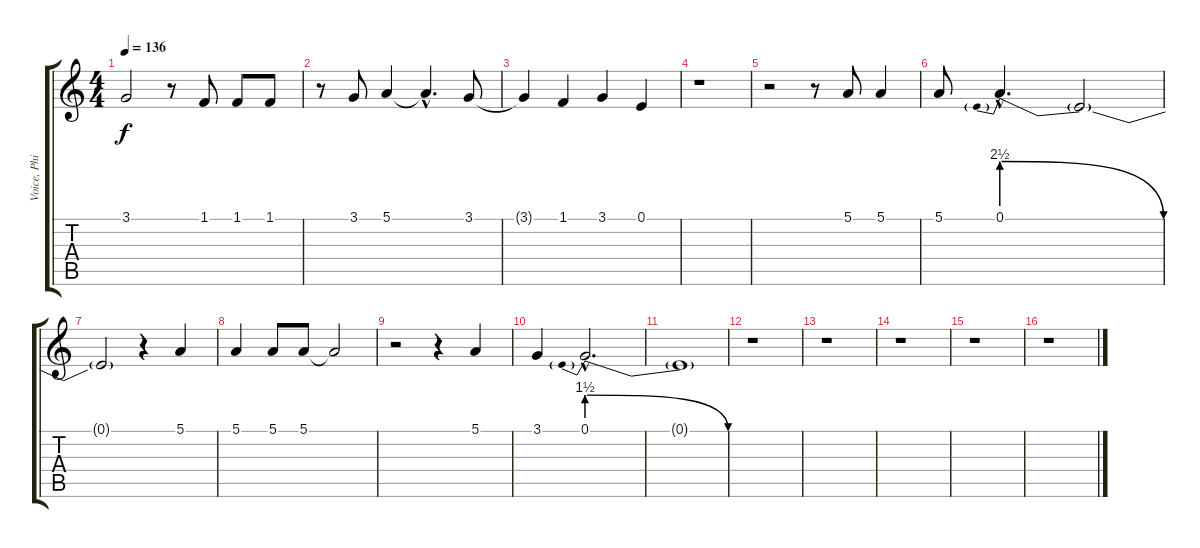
\track ("Voice, Phill" "Voice, Phi") {instrument lead2sawtooth}
\staff {score tabs}
\tuning (E4 B3 G3 D3 A2 E2) {hide}
\ts (4 4)
\tempo 136
\clef g2
\ks c
3.1{t}.2{dy f} r.8 1.1.8 1.1.8 1.1.8 |
r.8 3.1.8 5.1.4 5.1{hac t}.4{d} 3.1.8 |
3.1{t}.4 1.1.4 3.1.4 0.1.4 |
r.1 |
r.2 r.8 5.1.8 5.1.4 |
5.1.8 0.1{be (prebendrelease 0 10 60 0) hac}.4{d} 0.1{t}.2 |
0.1{t}.2 r.4 5.1.4 |
5.1.4 5.1.8 5.1.8 5.1{t}.2 |
r.2 r.4 5.1.4 |
3.1.4 0.1{be (prebendrelease 0 6 60 0) hac}.2{d} |
0.1{t}.1 |
r.1 |
r.1 |
r.1 |
r.1 |
r.1
